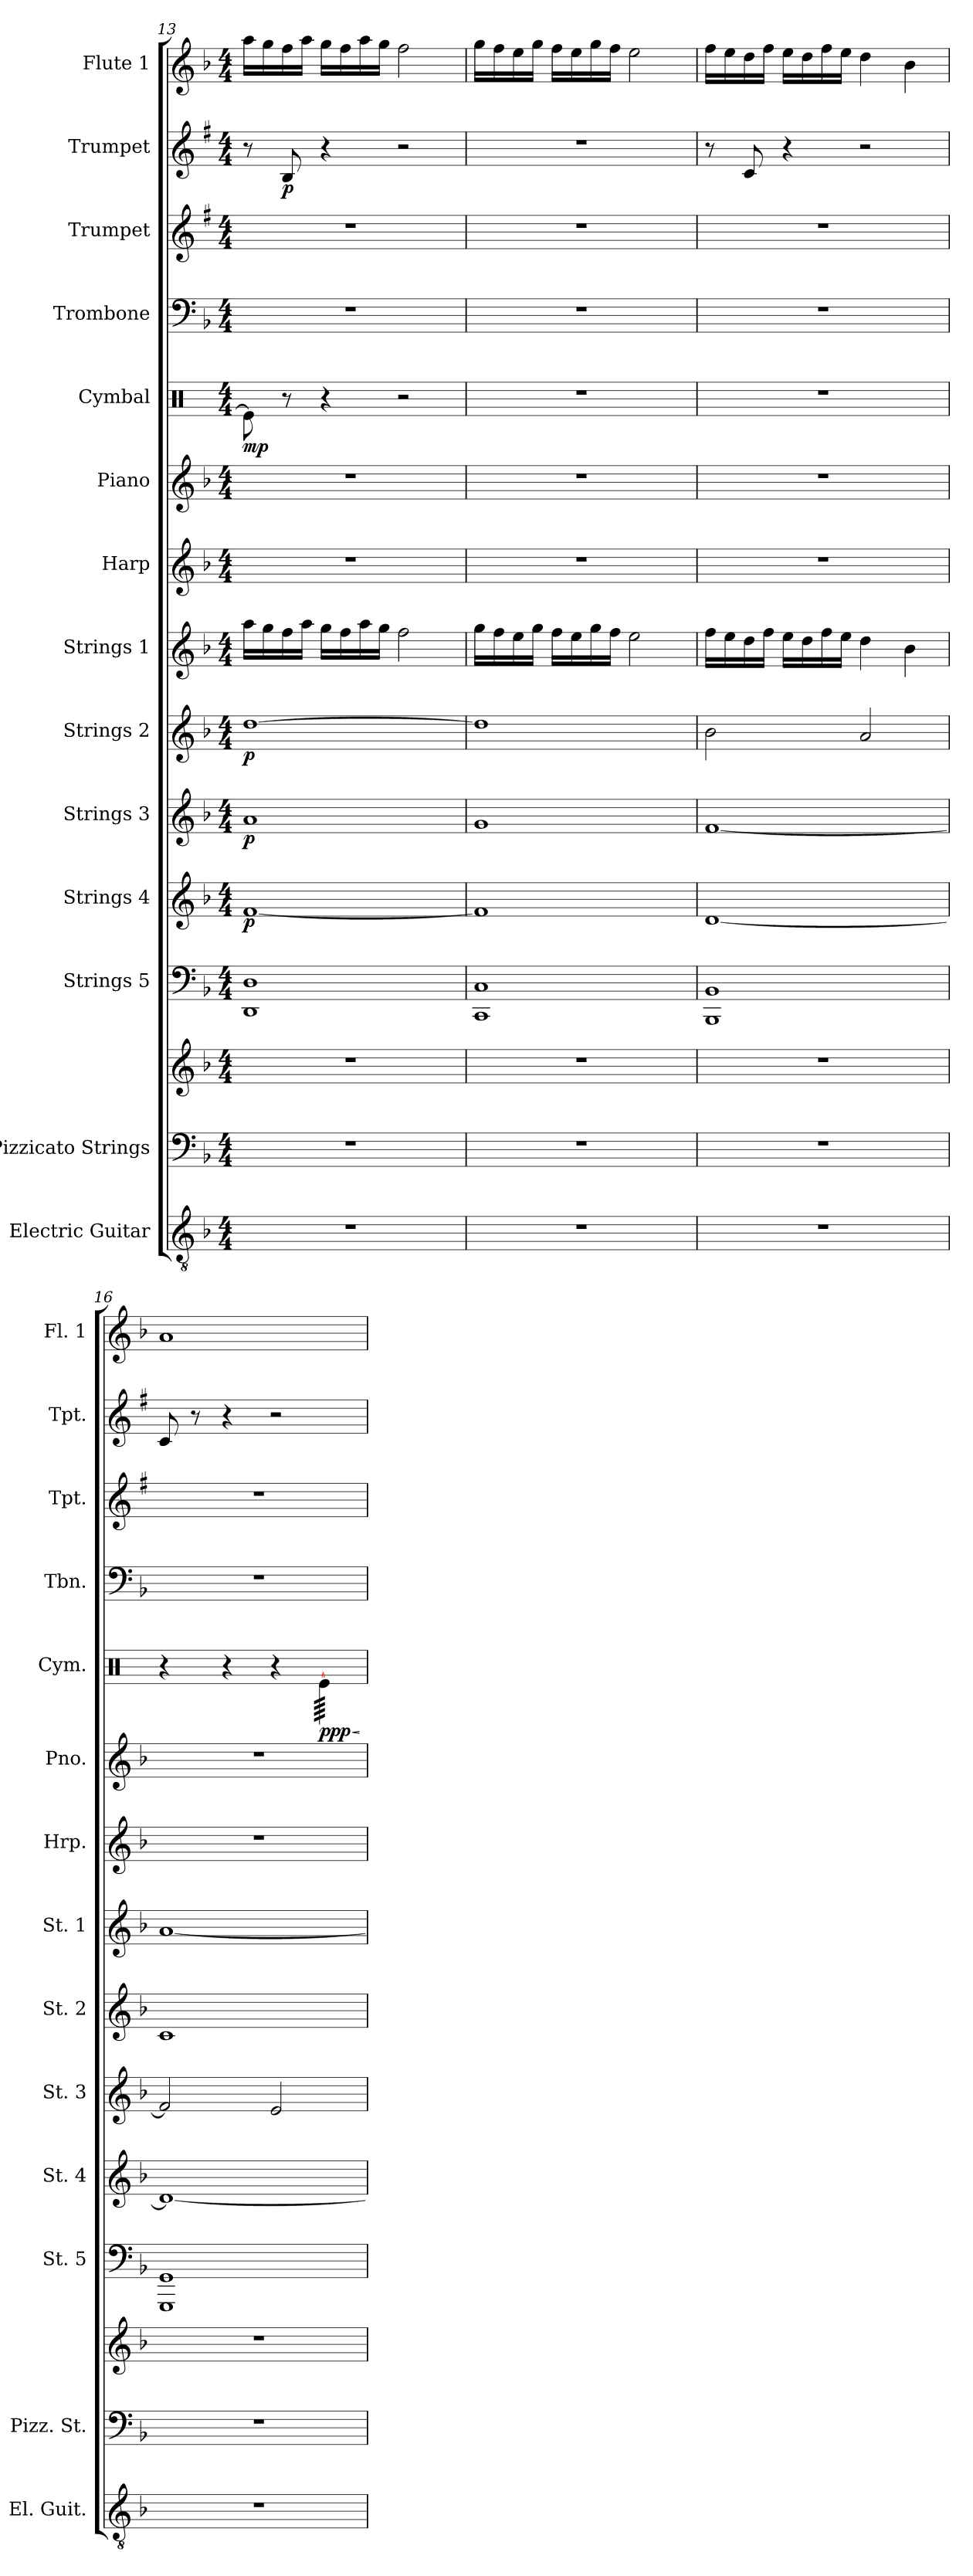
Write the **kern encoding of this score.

**kern	**kern	**kern	**kern	**kern	**dynam	**kern	**dynam	**kern	**dynam	**kern	**kern	**kern	**kern	**dynam	**kern	**kern	**kern	**dynam	**kern
*part14	*part13	*part13	*part12	*part11	*part11	*part10	*part10	*part9	*part9	*part8	*part7	*part6	*part5	*part5	*part4	*part3	*part2	*part2	*part1
*staff15	*staff14	*staff13	*staff12	*staff11	*staff11	*staff10	*staff10	*staff9	*staff9	*staff8	*staff7	*staff6	*staff5	*staff5	*staff4	*staff3	*staff2	*staff2	*staff1
*I"Electric Guitar	*I"Pizzicato Strings	*	*I"Strings 5	*I"Strings 4	*	*I"Strings 3	*	*I"Strings 2	*	*I"Strings 1	*I"Harp	*I"Piano	*I"Cymbal	*	*I"Trombone	*I"Trumpet	*I"Trumpet	*	*I"Flute 1
*I'El. Guit.	*I'Pizz. St.	*	*I'St. 5	*I'St. 4	*	*I'St. 3	*	*I'St. 2	*	*I'St. 1	*I'Hrp.	*I'Pno.	*I'Cym.	*	*I'Tbn.	*I'Tpt.	*I'Tpt.	*	*I'Fl. 1
!!LO:PB:g=z
*clefGv2	*clefF4	*clefG2	*clefF4	*clefG2	*	*clefG2	*	*clefG2	*	*clefG2	*clefG2	*clefG2	*clefX	*	*clefF4	*clefG2	*clefG2	*	*clefG2
*	*	*	*	*	*	*	*	*	*	*	*	*	*	*	*	*ITrd1c2	*ITrd1c2	*	*
*k[b-]	*k[b-]	*k[b-]	*k[b-]	*k[b-]	*	*k[b-]	*	*k[b-]	*	*k[b-]	*k[b-]	*k[b-]	*k[]	*	*k[b-]	*k[b-]	*k[b-]	*	*k[b-]
*M4/4	*M4/4	*M4/4	*M4/4	*M4/4	*	*M4/4	*	*M4/4	*	*M4/4	*M4/4	*M4/4	*M4/4	*	*M4/4	*M4/4	*M4/4	*	*M4/4
=13	=13	=13	=13	=13	=13	=13	=13	=13	=13	=13	=13	=13	=13	=13	=13	=13	=13	=13	=13
!	!	!	!	!	!LO:DY:b	!	!LO:DY:b	!	!LO:DY:b	!	!	!	!	!LO:DY:b	!	!	!	!	!
1r	1r	1r	1DD 1D	[1f	p	1a	p	[1dd	p	16aa\LL	1r	1r	8Re\]	mp	1r	1r	8r	.	16aa\LL
.	.	.	.	.	.	.	.	.	.	16gg\	.	.	.	.	.	.	.	.	16gg\
!	!	!	!	!	!	!	!	!	!	!	!	!	!	!	!	!	!	!LO:DY:b	!
.	.	.	.	.	.	.	.	.	.	16ff\	.	.	8r	.	.	.	8A/	p	16ff\
.	.	.	.	.	.	.	.	.	.	16aa\JJ	.	.	.	.	.	.	.	.	16aa\JJ
.	.	.	.	.	.	.	.	.	.	16gg\LL	.	.	4r	.	.	.	4r	.	16gg\LL
.	.	.	.	.	.	.	.	.	.	16ff\	.	.	.	.	.	.	.	.	16ff\
.	.	.	.	.	.	.	.	.	.	16aa\	.	.	.	.	.	.	.	.	16aa\
.	.	.	.	.	.	.	.	.	.	16gg\JJ	.	.	.	.	.	.	.	.	16gg\JJ
.	.	.	.	.	.	.	.	.	.	2ff\	.	.	2r	.	.	.	2r	.	2ff\
=14	=14	=14	=14	=14	=14	=14	=14	=14	=14	=14	=14	=14	=14	=14	=14	=14	=14	=14	=14
1r	1r	1r	1CC 1C	1f]	.	1g	.	1dd]	.	16gg\LL	1r	1r	1r	.	1r	1r	1r	.	16gg\LL
.	.	.	.	.	.	.	.	.	.	16ff\	.	.	.	.	.	.	.	.	16ff\
.	.	.	.	.	.	.	.	.	.	16ee\	.	.	.	.	.	.	.	.	16ee\
.	.	.	.	.	.	.	.	.	.	16gg\JJ	.	.	.	.	.	.	.	.	16gg\JJ
.	.	.	.	.	.	.	.	.	.	16ff\LL	.	.	.	.	.	.	.	.	16ff\LL
.	.	.	.	.	.	.	.	.	.	16ee\	.	.	.	.	.	.	.	.	16ee\
.	.	.	.	.	.	.	.	.	.	16gg\	.	.	.	.	.	.	.	.	16gg\
.	.	.	.	.	.	.	.	.	.	16ff\JJ	.	.	.	.	.	.	.	.	16ff\JJ
.	.	.	.	.	.	.	.	.	.	2ee\	.	.	.	.	.	.	.	.	2ee\
=15	=15	=15	=15	=15	=15	=15	=15	=15	=15	=15	=15	=15	=15	=15	=15	=15	=15	=15	=15
1r	1r	1r	1BBB- 1BB-	[1d	.	[1f	.	2b-\	.	16ff\LL	1r	1r	1r	.	1r	1r	8r	.	16ff\LL
.	.	.	.	.	.	.	.	.	.	16ee\	.	.	.	.	.	.	.	.	16ee\
.	.	.	.	.	.	.	.	.	.	16dd\	.	.	.	.	.	.	8B-/	.	16dd\
.	.	.	.	.	.	.	.	.	.	16ff\JJ	.	.	.	.	.	.	.	.	16ff\JJ
.	.	.	.	.	.	.	.	.	.	16ee\LL	.	.	.	.	.	.	4r	.	16ee\LL
.	.	.	.	.	.	.	.	.	.	16dd\	.	.	.	.	.	.	.	.	16dd\
.	.	.	.	.	.	.	.	.	.	16ff\	.	.	.	.	.	.	.	.	16ff\
.	.	.	.	.	.	.	.	.	.	16ee\JJ	.	.	.	.	.	.	.	.	16ee\JJ
.	.	.	.	.	.	.	.	2a/	.	4dd\	.	.	.	.	.	.	2r	.	4dd\
.	.	.	.	.	.	.	.	.	.	4b-\	.	.	.	.	.	.	.	.	4b-\
=16	=16	=16	=16	=16	=16	=16	=16	=16	=16	=16	=16	=16	=16	=16	=16	=16	=16	=16	=16
1r	1r	1r	1GGG 1GG	1d_	.	2f/]	.	1c	.	[1a	1r	1r	4r	.	1r	1r	8B-/	.	1a
.	.	.	.	.	.	.	.	.	.	.	.	.	.	.	.	.	8r	.	.
.	.	.	.	.	.	.	.	.	.	.	.	.	4r	.	.	.	4r	.	.
.	.	.	.	.	.	2e/	.	.	.	.	.	.	4r	.	.	.	2r	.	.
!	!	!	!	!	!	!	!	!	!	!	!	!	!	!LO:HP:b	!	!	!	!	!
!	!	!	!	!	!	!	!	!	!	!	!	!	!	!LO:DY:n=1:b	!	!	!	!	!
*	*	*	*	*	*	*	*	*	*	*	*	*	*tremolo	*	*	*	*	*	*
.	.	.	.	.	.	.	.	.	.	.	.	.	[64Re\LLLL	< ppp	.	.	.	.	.
.	.	.	.	.	.	.	.	.	.	.	.	.	64Re\	.	.	.	.	.	.
.	.	.	.	.	.	.	.	.	.	.	.	.	64Re\	.	.	.	.	.	.
.	.	.	.	.	.	.	.	.	.	.	.	.	64Re\	.	.	.	.	.	.
.	.	.	.	.	.	.	.	.	.	.	.	.	64Re\	.	.	.	.	.	.
.	.	.	.	.	.	.	.	.	.	.	.	.	64Re\	.	.	.	.	.	.
.	.	.	.	.	.	.	.	.	.	.	.	.	64Re\	.	.	.	.	.	.
.	.	.	.	.	.	.	.	.	.	.	.	.	64Re\	.	.	.	.	.	.
.	.	.	.	.	.	.	.	.	.	.	.	.	64Re\	.	.	.	.	.	.
.	.	.	.	.	.	.	.	.	.	.	.	.	64Re\	.	.	.	.	.	.
.	.	.	.	.	.	.	.	.	.	.	.	.	64Re\	.	.	.	.	.	.
.	.	.	.	.	.	.	.	.	.	.	.	.	64Re\	.	.	.	.	.	.
.	.	.	.	.	.	.	.	.	.	.	.	.	64Re\	.	.	.	.	.	.
.	.	.	.	.	.	.	.	.	.	.	.	.	64Re\	.	.	.	.	.	.
.	.	.	.	.	.	.	.	.	.	.	.	.	64Re\	.	.	.	.	.	.
.	.	.	.	.	.	.	.	.	.	.	.	.	64Re\JJJJ	.	.	.	.	.	.
*	*	*	*	*	*	*	*	*	*	*	*	*	*Xtremolo	*	*	*	*	*	*
.	.	.	.	.	.	.	.	.	.	.	.	.	.	[	.	.	.	.	.
=	=	=	=	=	=	=	=	=	=	=	=	=	=	=	=	=	=	=	=
*-	*-	*-	*-	*-	*-	*-	*-	*-	*-	*-	*-	*-	*-	*-	*-	*-	*-	*-	*-
